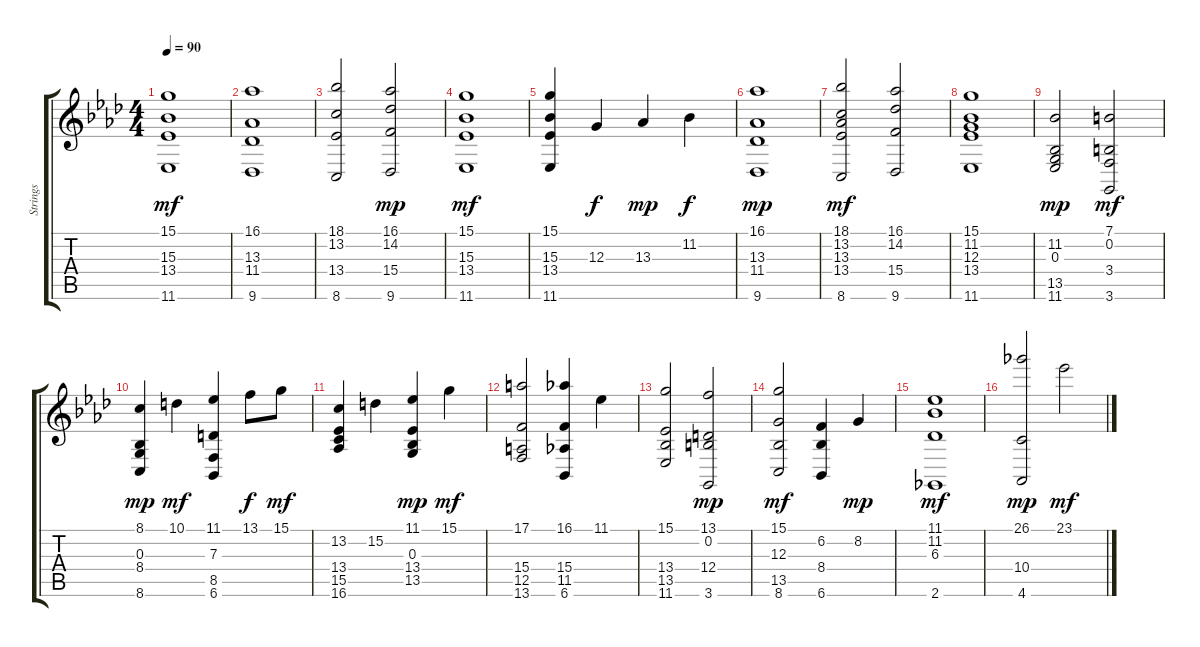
\track ("Strings" "Strings") {instrument stringensemble1}
\staff {score tabs}
\tuning (E4 B3 G3 D3 A2 E2) {hide}
\ts (4 4)
\tempo 90
\clef g2
\ks ab
(15.1 15.3 13.4 11.6).1{dy mf} |
(16.1 13.3 11.4 9.6).1 |
(18.1 13.2 13.4 8.6).2 (16.1 14.2 15.4 9.6).2{dy mp} |
(15.1 15.3 13.4 11.6).1{dy mf} |
(15.1 15.3 13.4 11.6).4 12.3.4{dy f} 13.3.4{dy mp} 11.2.4{dy f} |
(16.1 13.3 11.4 9.6).1{dy mp} |
(18.1 13.2 13.3 13.4 8.6).2{dy mf} (16.1 14.2 15.4 9.6).2 |
(15.1 11.2 12.3 13.4 11.6).1 |
(11.2 0.3 13.5 11.6).2{dy mp} (7.1 0.2 3.4 3.6).2{dy mf} |
(8.1 0.3 8.4 8.6).4{dy mp} 10.1.4{dy mf} (11.1 7.3 8.5 6.6).4 13.1.8{dy f} 15.1.8{dy mf} |
(13.2 13.4 15.5 16.6).4 15.2.4 (11.1 0.3 13.4 13.5).4{dy mp} 15.1.4{dy mf} |
(17.1 15.4 12.5 13.6).2 (16.1 15.4 11.5 6.6).4 11.1.4 |
(15.1 13.4 13.5 11.6).2 (13.1 0.2 12.4 3.6).2{dy mp} |
(15.1 12.3 13.5 8.6).2{dy mf} (6.2 8.4 6.6).4 8.2.4{dy mp} |
(11.1 11.2 6.3 2.6).1{dy mf} |
(26.1 10.4 4.6).2{dy mp} 23.1.2{dy mf}
